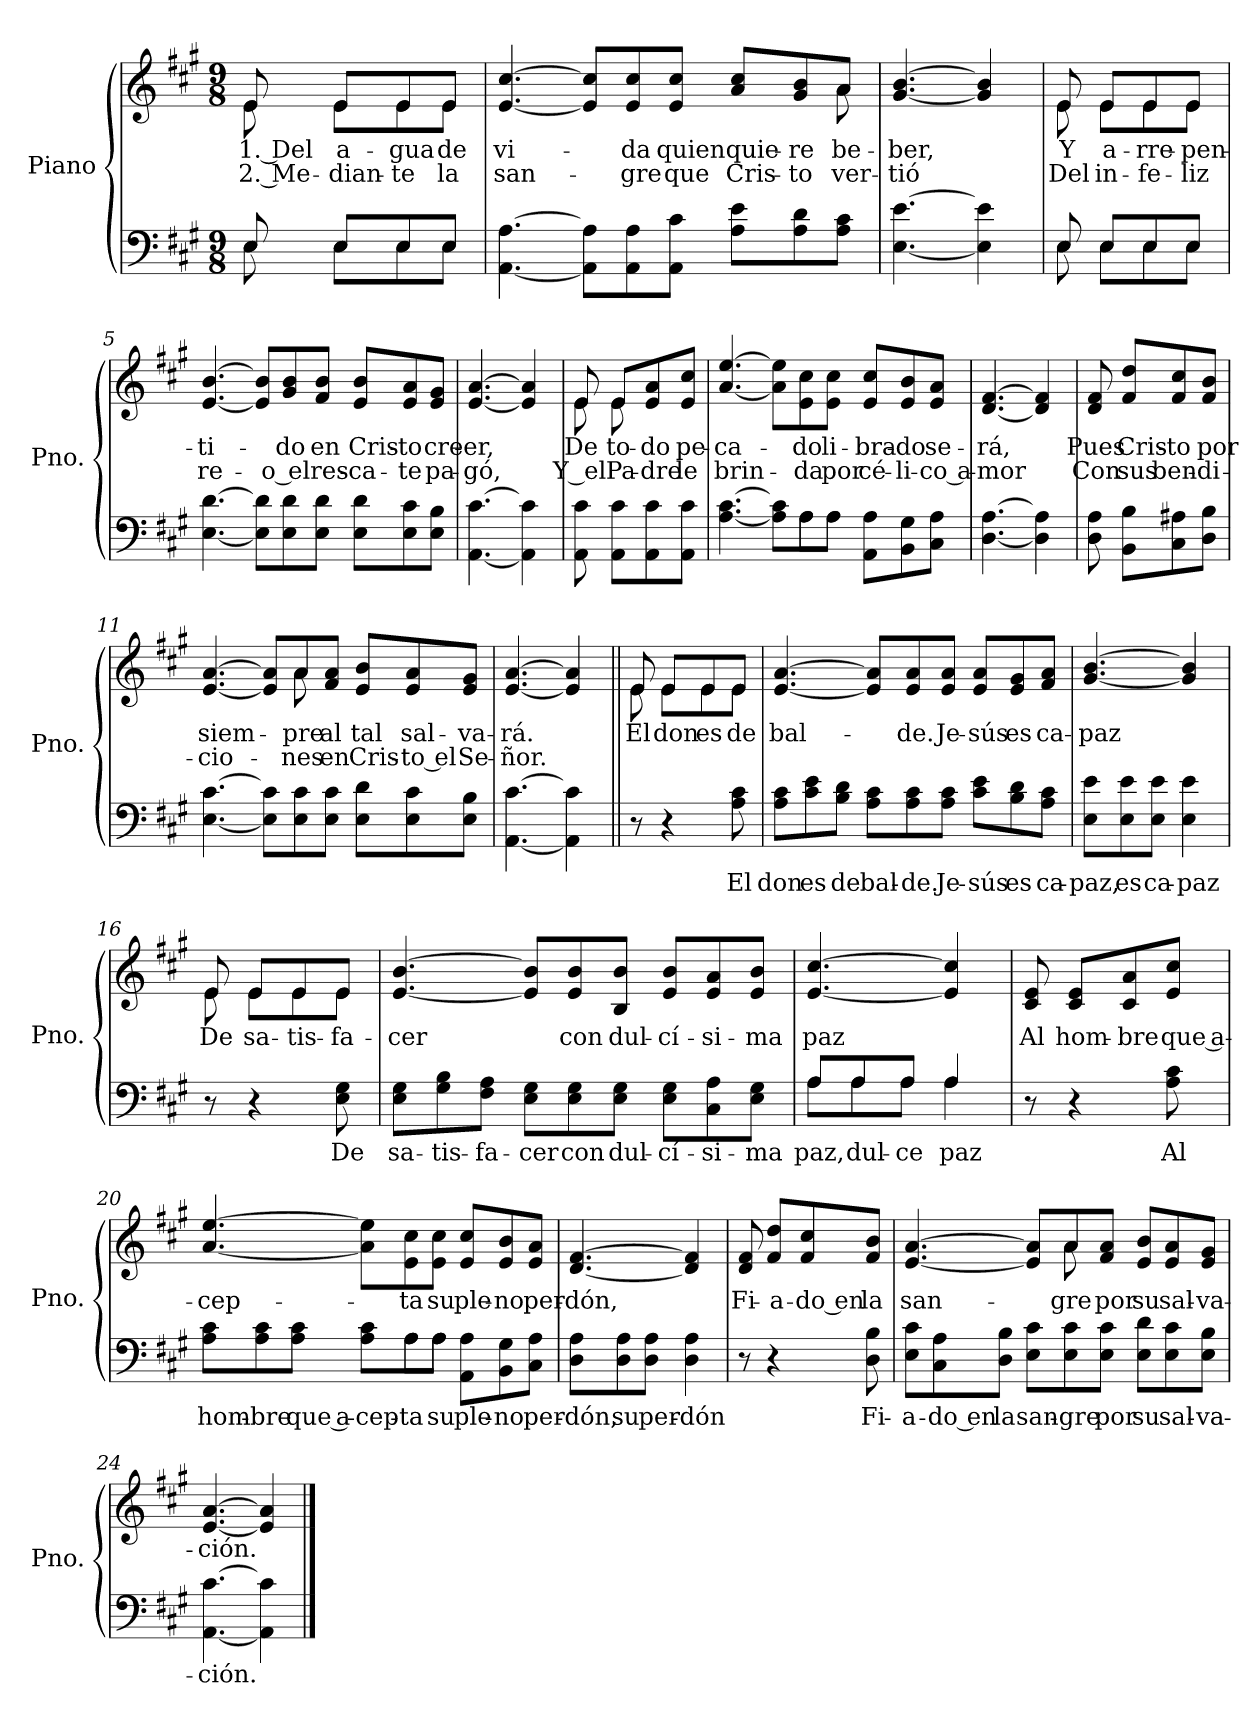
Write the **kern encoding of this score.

**kern	**text	**kern	**text	**text
*part1	*part1	*part1	*part1	*part1
*staff2	*staff2	*staff1	*staff1	*staff1
*I"Piano	*	*	*	*
*I'Pno.	*	*	*	*
*stria5	*	*stria5	*	*
*clefF4	*	*clefG2	*	*
*k[f#c#g#]	*	*k[f#c#g#]	*	*
*M9/8	*	*M9/8	*	*
=1	=1	=1	=1	=1
*^	*	*	*	*
!	!	!	!	!LO:LY:b	!LO:LY:b
*	*	*	*^	*	*
8E/	8E\	.	8e/	8e\	1. Del	2. Me-
!	!	!	!	!	!LO:LY:b	!LO:LY:b
8E/L	8E\L	.	8e/L	8e\L	a-	-dian-
!	!	!	!	!	!LO:LY:b	!LO:LY:b
8E/	8E\	.	8e/	8e\	-gua	-te
!	!	!	!	!	!LO:LY:b	!LO:LY:b
8E/J	8E\J	.	8e/J	8e\J	de	la
=2	=2	=2	=2	=2	=2	=2
!	!	!	!	!	!LO:LY:b	!LO:LY:b
*v	*v	*	*	*	*	*
[4.AA\ [4.A\	.	[4.e/ [4.cc#/	1ryy	vi-	san-
8AA]\ 8A]\L	.	8e]/ 8cc#]/L	.	.	.
!	!	!	!	!LO:LY:b	!LO:LY:b
8AA\ 8A\	.	8e/ 8cc#/	.	-da	-gre
!	!	!	!	!LO:LY:b	!LO:LY:b
8AA\ 8c#\J	.	8e/ 8cc#/J	.	quien	que
!	!	!	!	!LO:LY:b	!LO:LY:b
8A\ 8e\L	.	8a/ 8cc#/L	.	quie-	Cris-
!	!	!	!	!LO:LY:b	!LO:LY:b
8A\ 8d\	.	8g#/ 8b/	.	-re	-to
!	!	!	!	!LO:LY:b	!LO:LY:b
8A\ 8c#\J	.	8a/J	8a\	be-	ver-
=3	=3	=3	=3	=3	=3
!	!	!	!	!LO:LY:b	!LO:LY:b
*	*	*v	*v	*	*
[4.E\ [4.e\	.	[4.g#/ [4.b/	-ber,	-tió
4E\] 4e\]	.	4g#/] 4b/]	.	.
!!LO:LB:g=z
=4	=4	=4	=4	=4
*^	*	*	*	*
!	!	!	!	!LO:LY:b	!LO:LY:b
*	*	*	*^	*	*
8E/	8E\	.	8e/	8e\	Y	Del
!	!	!	!	!	!LO:LY:b	!LO:LY:b
8E/L	8E\L	.	8e/L	8e\L	a-	in-
!	!	!	!	!	!LO:LY:b	!LO:LY:b
8E/	8E\	.	8e/	8e\	-rre-	-fe-
!	!	!	!	!	!LO:LY:b	!LO:LY:b
8E/J	8E\J	.	8e/J	8e\J	-pen-	-liz
=5	=5	=5	=5	=5	=5	=5
!	!	!	!	!	!LO:LY:b	!LO:LY:b
*v	*v	*	*	*	*	*
*	*	*v	*v	*	*
[4.E\ [4.d\	.	[4.e/ [4.b/	-ti-	re-
8E]\ 8d]\L	.	8e]/ 8b]/L	.	.
!	!	!	!LO:LY:b	!LO:LY:b
8E\ 8d\	.	8g#/ 8b/	-do	-o el
!	!	!	!LO:LY:b	!LO:LY:b
8E\ 8d\J	.	8f#/ 8b/J	en	res-
!	!	!	!LO:LY:b	!LO:LY:b
8E\ 8d\L	.	8e/ 8b/L	Cris-	-ca-
!	!	!	!LO:LY:b	!LO:LY:b
8E\ 8c#\	.	8e/ 8a/	-to	-te
!	!	!	!LO:LY:b	!LO:LY:b
8E\ 8B\J	.	8e/ 8g#/J	cre-	pa-
=6	=6	=6	=6	=6
!	!	!	!LO:LY:b	!LO:LY:b
[4.AA\ [4.c#\	.	[4.e/ [4.a/	-er,	-gó,
4AA\] 4c#\]	.	4e/] 4a/]	.	.
!!LO:LB:g=z
=7	=7	=7	=7	=7
!	!	!	!LO:LY:b	!LO:LY:b
*	*	*^	*	*
8AA\ 8c#\	.	8e/	8e\	De	Y el
!	!	!	!	!LO:LY:b	!LO:LY:b
8AA\ 8c#\L	.	8e/L	8e\	to-	Pa-
!	!	!	!	!LO:LY:b	!LO:LY:b
8AA\ 8c#\	.	8e/ 8a/	4ryy	-do	-dre
!	!	!	!	!LO:LY:b	!LO:LY:b
8AA\ 8c#\J	.	8e/ 8cc#/J	.	pe-	le
*	*	*v	*v	*	*
=8	=8	=8	=8	=8
*^	*	*	*	*
!	!	!	!	!LO:LY:b	!LO:LY:b
[4.A\ [4.c#\	2ryy	.	[4.a/ [4.ee/	-ca-	brin-
8A]\ 8c#]\L	.	.	8a]\ 8ee]\L	.	.
!	!	!	!	!LO:LY:b	!LO:LY:b
8A\	8A\L	.	8e\ 8cc#\	-do	-da
!	!	!	!	!LO:LY:b	!LO:LY:b
8A\J	8A\J	.	8e\ 8cc#\J	li-	por
!	!	!	!	!LO:LY:b	!LO:LY:b
8AA\ 8A\L	4.ryy	.	8e/ 8cc#/L	-bra-	cé-
!	!	!	!	!LO:LY:b	!LO:LY:b
8BB\ 8G#\	.	.	8e/ 8b/	-do	-li-
!	!	!	!	!LO:LY:b	!LO:LY:b
8C#\ 8A\J	.	.	8e/ 8a/J	se-	-co a-
*v	*v	*	*	*	*
=9	=9	=9	=9	=9
!	!	!	!LO:LY:b	!LO:LY:b
[4.D\ [4.A\	.	[4.d/ [4.f#/	-rá,	-mor
4D\] 4A\]	.	4d/] 4f#/]	.	.
!!LO:LB:g=z
=10	=10	=10	=10	=10
!	!	!	!LO:LY:b	!LO:LY:b
8D\ 8A\	.	8d/ 8f#/	Pues	Con
!	!	!	!LO:LY:b	!LO:LY:b
8BB\ 8B\L	.	8f#/ 8dd/L	Cris-	sus
!	!	!	!LO:LY:b	!LO:LY:b
8C#\ 8A#X\	.	8f#/ 8cc#/	-to	ben-
!	!	!	!LO:LY:b	!LO:LY:b
8D\ 8B\J	.	8f#/ 8b/J	por	-di-
=11	=11	=11	=11	=11
!	!	!	!LO:LY:b	!LO:LY:b
*	*	*^	*	*
[4.E\ [4.c#\	.	[4.e/ [4.a/	2ryy	siem-	-cio-
8E]\ 8c#]\L	.	8e]/ 8a]/L	.	.	.
!	!	!	!	!LO:LY:b	!LO:LY:b
8E\ 8c#\	.	8a/	8a\	-pre	-nes
!	!	!	!	!LO:LY:b	!LO:LY:b
8E\ 8c#\J	.	8f#/ 8a/J	2ryy	al	en
!	!	!	!	!LO:LY:b	!LO:LY:b
8E\ 8d\L	.	8e/ 8b/L	.	tal	Cris-
!	!	!	!	!LO:LY:b	!LO:LY:b
8E\ 8c#\	.	8e/ 8a/	.	sal-	-to el
!	!	!	!	!LO:LY:b	!LO:LY:b
8E\ 8B\J	.	8e/ 8g#/J	.	-va-	Se-
*	*	*v	*v	*	*
=12	=12	=12	=12	=12
!	!	!	!LO:LY:b	!LO:LY:b
[4.AA\ [4.c#\	.	[4.e/ [4.a/	-rá.	-ñor.
4AA\] 4c#\]	.	4e/] 4a/]	.	.
!!LO:PB:g=z
=13||	=13||	=13||	=13||	=13||
!	!	!LO:TX:a:t=Coro	!	!
!	!	!	!LO:LY:b	!
*	*	*^	*	*
8r	.	8e/	8e\	El	.
!	!	!	!	!LO:LY:b	!
4r	.	8e/L	8e\L	don	.
!	!	!	!	!LO:LY:b	!
.	.	8e/	8e\	es	.
!	!LO:LY:b	!	!	!LO:LY:b	!
8A\ 8c#\	El	8e/J	8e\J	de	.
=14	=14	=14	=14	=14	=14
!	!LO:LY:b	!	!	!LO:LY:b	!
*	*	*v	*v	*	*
8A\ 8c#\L	don	[4.e/ [4.a/	bal-	.
!	!LO:LY:b	!	!	!
8c#\ 8e\	es	.	.	.
!	!LO:LY:b	!	!	!
8B\ 8d\J	de	.	.	.
!	!LO:LY:b	!	!	!
8A\ 8c#\L	bal-	8e]/ 8a]/L	.	.
!	!LO:LY:b	!	!LO:LY:b	!
8A\ 8c#\	-de.	8e/ 8a/	-de.	.
!	!LO:LY:b	!	!LO:LY:b	!
8A\ 8c#\J	Je-	8e/ 8a/J	Je-	.
!	!LO:LY:b	!	!LO:LY:b	!
8c#\ 8e\L	-sús	8e/ 8a/L	-sús	.
!	!LO:LY:b	!	!LO:LY:b	!
8B\ 8d\	es	8e/ 8g#/	es	.
!	!LO:LY:b	!	!LO:LY:b	!
8A\ 8c#\J	ca-	8f#/ 8a/J	ca-	.
=15	=15	=15	=15	=15
!	!LO:LY:b	!	!LO:LY:b	!
8E\ 8e\L	-paz,	[4.g#/ [4.b/	-paz	.
!	!LO:LY:b	!	!	!
8E\ 8e\	es	.	.	.
!	!LO:LY:b	!	!	!
8E\ 8e\J	ca-	.	.	.
!	!LO:LY:b	!	!	!
4E\ 4e\	-paz	4g#/] 4b/]	.	.
!!LO:LB:g=z
=16	=16	=16	=16	=16
!	!	!	!LO:LY:b	!
*	*	*^	*	*
8r	.	8e/	8e\	De	.
!	!	!	!	!LO:LY:b	!
4r	.	8e/L	8e\L	sa-	.
!	!	!	!	!LO:LY:b	!
.	.	8e/	8e\	-tis-	.
!	!LO:LY:b	!	!	!LO:LY:b	!
8E\ 8G#\	De	8e/J	8e\J	-fa-	.
=17	=17	=17	=17	=17	=17
!	!LO:LY:b	!	!	!LO:LY:b	!
*	*	*v	*v	*	*
8E\ 8G#\L	sa-	[4.e/ [4.b/	-cer	.
!	!LO:LY:b	!	!	!
8G#\ 8B\	-tis-	.	.	.
!	!LO:LY:b	!	!	!
8F#\ 8A\J	-fa-	.	.	.
!	!LO:LY:b	!	!	!
8E\ 8G#\L	-cer	8e]/ 8b]/L	.	.
!	!LO:LY:b	!	!LO:LY:b	!
8E\ 8G#\	con	8e/ 8b/	con	.
!	!LO:LY:b	!	!LO:LY:b	!
8E\ 8G#\J	dul-	8B/ 8b/J	dul-	.
!	!LO:LY:b	!	!LO:LY:b	!
8E\ 8G#\L	-cí-	8e/ 8b/L	-cí-	.
!	!LO:LY:b	!	!LO:LY:b	!
8C#\ 8A\	-si-	8e/ 8a/	-si-	.
!	!LO:LY:b	!	!LO:LY:b	!
8E\ 8G#\J	-ma	8e/ 8b/J	-ma	.
=18	=18	=18	=18	=18
!	!LO:LY:b	!	!LO:LY:b	!
*^	*	*	*	*
8A/L	8A\L	paz,	[4.e/ [4.cc#/	paz	.
!	!	!LO:LY:b	!	!	!
8A/	8A\	dul-	.	.	.
!	!	!LO:LY:b	!	!	!
8A/J	8A\J	-ce	.	.	.
!	!	!LO:LY:b	!	!	!
4A/	4A\	paz	4e/] 4cc#/]	.	.
!!LO:LB:g=z
=19	=19	=19	=19	=19	=19
!	!	!	!	!LO:LY:b	!
*v	*v	*	*	*	*
8r	.	8c#/ 8e/	Al	.
!	!	!	!LO:LY:b	!
4r	.	8c#/ 8e/L	hom-	.
!	!	!	!LO:LY:b	!
.	.	8c#/ 8a/	-bre	.
!	!LO:LY:b	!	!LO:LY:b	!
8A\ 8c#\	Al	8e/ 8cc#/J	que a-	.
=20	=20	=20	=20	=20
!	!LO:LY:b	!	!LO:LY:b	!
*^	*	*	*	*
8A\ 8c#\L	2ryy	hom-	[4.a/ [4.ee/	-cep-	.
!	!	!LO:LY:b	!	!	!
8A\ 8c#\	.	-bre	.	.	.
!	!	!LO:LY:b	!	!	!
8A\ 8c#\J	.	que a-	.	.	.
!	!	!LO:LY:b	!	!	!
8A\ 8c#\L	.	-cep-	8a]\ 8ee]\L	.	.
!	!	!LO:LY:b	!	!LO:LY:b	!
8A\	8A\L	-ta	8e\ 8cc#\	-ta	.
!	!	!LO:LY:b	!	!LO:LY:b	!
8A\J	8A\J	su	8e\ 8cc#\J	su	.
!	!	!LO:LY:b	!	!LO:LY:b	!
8AA\ 8A\L	4.ryy	ple-	8e/ 8cc#/L	ple-	.
!	!	!LO:LY:b	!	!LO:LY:b	!
8BB\ 8G#\	.	-no	8e/ 8b/	-no	.
!	!	!LO:LY:b	!	!LO:LY:b	!
8C#\ 8A\J	.	per-	8e/ 8a/J	per-	.
*v	*v	*	*	*	*
=21	=21	=21	=21	=21
!	!LO:LY:b	!	!LO:LY:b	!
8D\ 8A\L	-dón,	[4.d/ [4.f#/	-dón,	.
!	!LO:LY:b	!	!	!
8D\ 8A\	su	.	.	.
!	!LO:LY:b	!	!	!
8D\ 8A\J	per-	.	.	.
!	!LO:LY:b	!	!	!
4D\ 4A\	-dón	4d/] 4f#/]	.	.
!!LO:LB:g=z
=22	=22	=22	=22	=22
!	!	!	!LO:LY:b	!
8r	.	8d/ 8f#/	Fi-	.
!	!	!	!LO:LY:b	!
4r	.	8f#/ 8dd/L	-a-	.
!	!	!	!LO:LY:b	!
.	.	8f#/ 8cc#/	-do en	.
!	!LO:LY:b	!	!LO:LY:b	!
8D\ 8B\	Fi-	8f#/ 8b/J	la	.
=23	=23	=23	=23	=23
!	!LO:LY:b	!	!LO:LY:b	!
*	*	*^	*	*
8E\ 8c#\L	-a-	[4.e/ [4.a/	2ryy	san-	.
!	!LO:LY:b	!	!	!	!
8C#\ 8A\	-do en	.	.	.	.
!	!LO:LY:b	!	!	!	!
8D\ 8B\J	la	.	.	.	.
!	!LO:LY:b	!	!	!	!
8E\ 8c#\L	san-	8e]/ 8a]/L	.	.	.
!	!LO:LY:b	!	!	!LO:LY:b	!
8E\ 8c#\	-gre	8a/	8a\	-gre	.
!	!LO:LY:b	!	!	!LO:LY:b	!
8E\ 8c#\J	por	8f#/ 8a/J	2ryy	por	.
!	!LO:LY:b	!	!	!LO:LY:b	!
8E\ 8d\L	su	8e/ 8b/L	.	su	.
!	!LO:LY:b	!	!	!LO:LY:b	!
8E\ 8c#\	sal-	8e/ 8a/	.	sal-	.
!	!LO:LY:b	!	!	!LO:LY:b	!
8E\ 8B\J	-va-	8e/ 8g#/J	.	-va-	.
*	*	*v	*v	*	*
=24	=24	=24	=24	=24
!	!LO:LY:b	!	!LO:LY:b	!
[4.AA\ [4.c#\	-ción.	[4.e/ [4.a/	-ción.	.
4AA\] 4c#\]	.	4e/] 4a/]	.	.
==	==	==	==	==
*-	*-	*-	*-	*-
